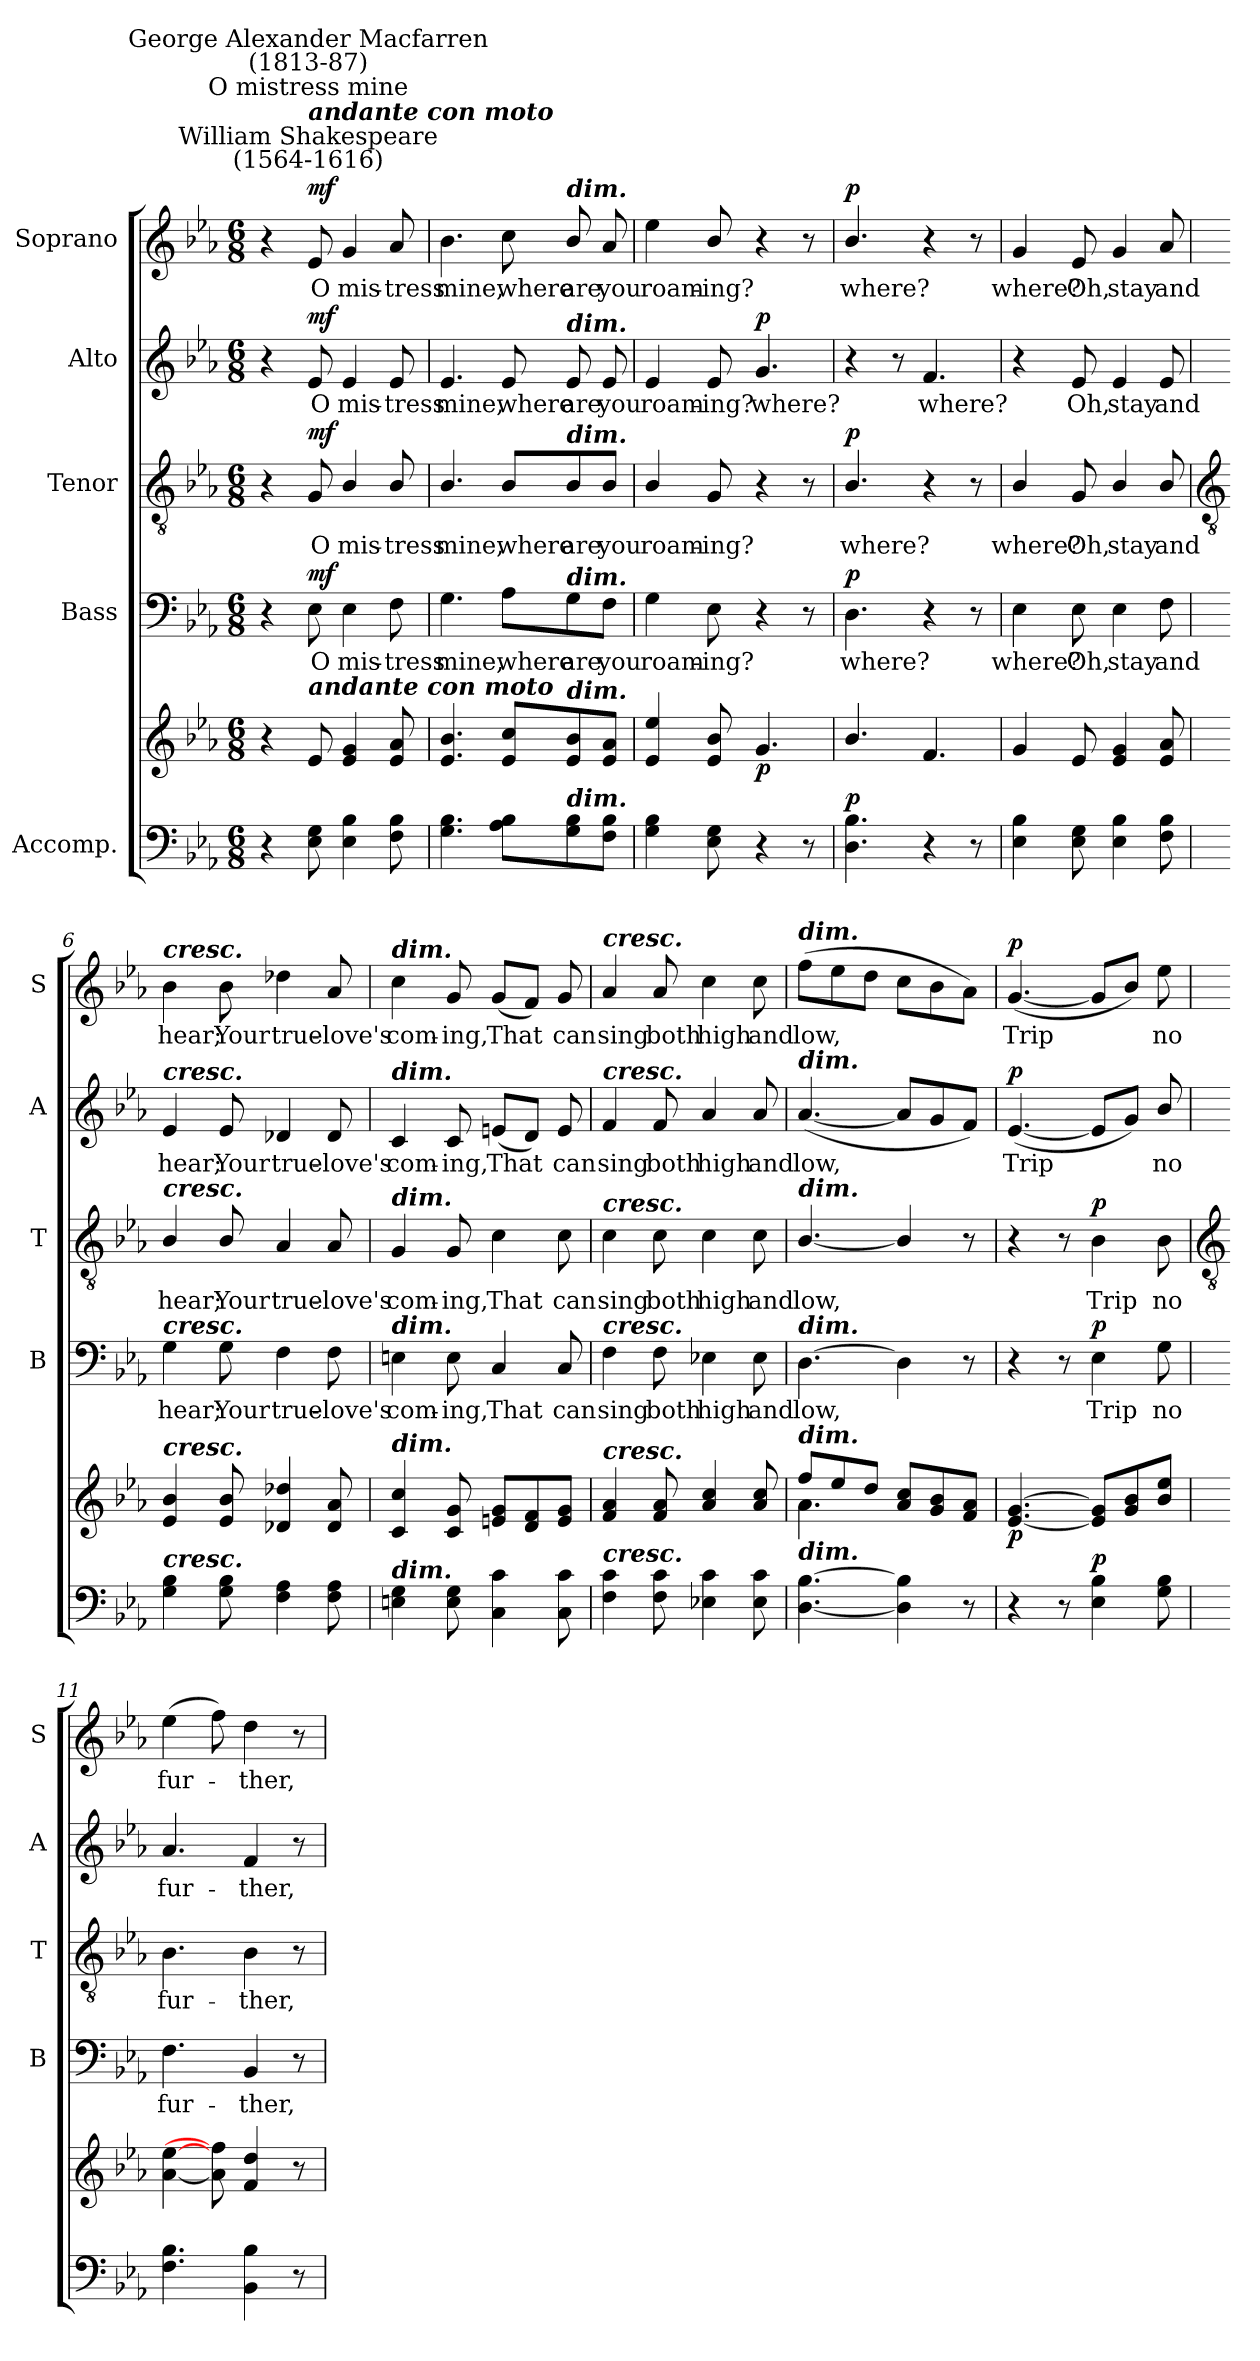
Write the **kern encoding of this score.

**kern	**kern	**dynam	**kern	**text	**dynam	**kern	**text	**dynam	**kern	**text	**dynam	**kern	**text	**dynam
*part5	*part5	*part5	*part4	*part4	*part4	*part3	*part3	*part3	*part2	*part2	*part2	*part1	*part1	*part1
*staff6	*staff5	*staff5/6	*staff4	*staff4	*staff4	*staff3	*staff3	*staff3	*staff2	*staff2	*staff2	*staff1	*staff1	*staff1
*I"Accomp.	*	*	*I"Bass	*	*	*I"Tenor	*	*	*I"Alto	*	*	*I"Soprano	*	*
*	*	*	*I'B	*	*	*I'T	*	*	*I'A	*	*	*I'S	*	*
*clefF4	*clefG2	*	*clefF4	*	*	*clefGv2	*	*	*clefG2	*	*	*clefG2	*	*
*k[b-e-a-]	*k[b-e-a-]	*	*k[b-e-a-]	*	*	*k[b-e-a-]	*	*	*k[b-e-a-]	*	*	*k[b-e-a-]	*	*
*E-:	*E-:	*	*E-:	*	*	*E-:	*	*	*E-:	*	*	*E-:	*	*
*M6/8	*M6/8	*	*M6/8	*	*	*M6/8	*	*	*M6/8	*	*	*M6/8	*	*
=1	=1	=1	=1	=1	=1	=1	=1	=1	=1	=1	=1	=1	=1	=1
4r	4r	.	4r	.	.	4r	.	.	4r	.	.	4r	.	.
*	*MM50	*	*	*	*	*	*	*	*	*	*	*MM50	*	*
!	!	!	!	!	!	!	!	!	!	!	!	!LO:TX:a:cj:t=William Shakespeare\n(1564-1616)	!	!
!	!	!	!	!	!	!	!	!	!	!	!	!LO:TX:a:Bi:t=andante con moto	!	!
!	!	!	!	!	!	!	!	!	!	!	!	!LO:TX:a:cj:t=O mistress mine	!	!
!	!	!	!	!	!	!	!	!	!	!	!	!LO:TX:a:cj:t=George Alexander Macfarren\n(1813-87)	!	!
!	!LO:TX:a:Bi:t=andante con moto	!	!	!	!	!	!	!	!	!	!	!	!	!
!	!	!LO:DY:b=2	!	!LO:LY:b	!	!	!LO:LY:b	!	!	!LO:LY:b	!	!	!LO:LY:b	!
!	!	!LO:DY:n=1:b	!	!	!LO:DY:b	!	!	!LO:DY:b	!	!	!LO:DY:b	!	!	!LO:DY:b
8E- 8G	8e-	mf mf	8E-	O	mf	8G	O	mf	8e-	O	mf	8e-	O	mf
!	!	!	!	!LO:LY:b	!	!	!LO:LY:b	!	!	!LO:LY:b	!	!	!LO:LY:b	!
4E- 4B-	4e- 4g	.	4E-	mis-	.	4B-/	mis-	.	4e-	mis-	.	4g	mis-	.
!	!	!	!	!LO:LY:b	!	!	!LO:LY:b	!	!	!LO:LY:b	!	!	!LO:LY:b	!
8F 8B-	8e- 8a-	.	8F	-tress	.	8B-/	-tress	.	8e-	-tress	.	8a-	-tress	.
=2	=2	=2	=2	=2	=2	=2	=2	=2	=2	=2	=2	=2	=2	=2
!	!	!	!	!LO:LY:b	!	!	!LO:LY:b	!	!	!LO:LY:b	!	!	!LO:LY:b	!
4.G 4.B-	4.e- 4.b-	.	4.G	mine,	.	4.B-/	mine,	.	4.e-	mine,	.	4.b-	mine,	.
!	!	!	!	!LO:LY:b	!	!	!LO:LY:b	!	!	!LO:LY:b	!	!	!LO:LY:b	!
8A- 8B-L	8e- 8ccL	.	8A-\L	where	.	8B-/L	where	.	8e-	where	.	8cc	where	.
!	!	!	!	!	!	!	!	!	!	!	!	!LO:TX:a:Bi:t=dim.	!	!
!	!	!	!	!	!	!	!	!	!LO:TX:a:Bi:t=dim.	!	!	!	!	!
!	!	!	!	!	!	!LO:TX:a:Bi:t=dim.	!	!	!	!	!	!	!	!
!	!	!	!LO:TX:a:Bi:t=dim.	!	!	!	!	!	!	!	!	!	!	!
!	!LO:TX:a:Bi:t=dim.	!	!	!	!	!	!	!	!	!	!	!	!	!
!LO:TX:a:Bi:t=dim.	!	!	!	!	!	!	!	!	!	!	!	!	!	!
!	!	!	!	!LO:LY:b	!	!	!LO:LY:b	!	!	!LO:LY:b	!	!	!LO:LY:b	!
8G 8B-	8e-/ 8b-/	.	8G\	are	.	8B-/	are	.	8e-	are	.	8b-/	are	.
!	!	!	!	!LO:LY:b	!	!	!LO:LY:b	!	!	!LO:LY:b	!	!	!LO:LY:b	!
8F 8B-J	8e- 8a-J	.	8F\J	you	.	8B-/J	you	.	8e-	you	.	8a-	you	.
=3	=3	=3	=3	=3	=3	=3	=3	=3	=3	=3	=3	=3	=3	=3
!	!	!	!	!LO:LY:b	!	!	!LO:LY:b	!	!	!LO:LY:b	!	!	!LO:LY:b	!
4G 4B-	4e- 4ee-	.	4G	roam-	.	4B-/	roam-	.	4e-	roam-	.	4ee-	roam-	.
!	!	!	!	!LO:LY:b	!	!	!LO:LY:b	!	!	!LO:LY:b	!	!	!LO:LY:b	!
8E- 8G	8e-/ 8b-/	.	8E-	-ing?	.	8G	-ing?	.	8e-	-ing?	.	8b-/	-ing?	.
!	!	!LO:DY:b	!	!	!	!	!	!	!	!LO:LY:b	!LO:DY:b	!	!	!
4r	4.g	p	4r	.	.	4r	.	.	4.g	where?	p	4r	.	.
8r	.	.	8r	.	.	8r	.	.	.	.	.	8r	.	.
=4	=4	=4	=4	=4	=4	=4	=4	=4	=4	=4	=4	=4	=4	=4
!	!	!LO:DY:a=2	!	!LO:LY:b	!LO:DY:b	!	!LO:LY:b	!LO:DY:b	!	!	!	!	!LO:LY:b	!LO:DY:b
4.D 4.B-	4.b-/	p	4.D	where?	p	4.B-/	where?	p	4r	.	.	4.b-/	where?	p
.	.	.	.	.	.	.	.	.	8r	.	.	.	.	.
!	!	!	!	!	!	!	!	!	!	!LO:LY:b	!	!	!	!
4r	4.f	.	4r	.	.	4r	.	.	4.f	where?	.	4r	.	.
8r	.	.	8r	.	.	8r	.	.	.	.	.	8r	.	.
=5	=5	=5	=5	=5	=5	=5	=5	=5	=5	=5	=5	=5	=5	=5
!	!	!	!	!LO:LY:b	!	!	!LO:LY:b	!	!	!	!	!	!LO:LY:b	!
4E- 4B-	4g	.	4E-	where?	.	4B-/	where?	.	4r	.	.	4g	where?	.
!	!	!	!	!LO:LY:b	!	!	!LO:LY:b	!	!	!LO:LY:b	!	!	!LO:LY:b	!
8E- 8G	8e-	.	8E-	Oh,	.	8G	Oh,	.	8e-	Oh,	.	8e-	Oh,	.
!	!	!	!	!LO:LY:b	!	!	!LO:LY:b	!	!	!LO:LY:b	!	!	!LO:LY:b	!
4E- 4B-	4e- 4g	.	4E-	stay	.	4B-/	stay	.	4e-	stay	.	4g	stay	.
!	!	!	!	!LO:LY:b	!	!	!LO:LY:b	!	!	!LO:LY:b	!	!	!LO:LY:b	!
8F 8B-	8e- 8a-	.	8F	and	.	8B-/	and	.	8e-	and	.	8a-	and	.
!!LO:LB:g=z
=6	=6	=6	=6	=6	=6	=6	=6	=6	=6	=6	=6	=6	=6	=6
*	*	*	*	*	*	*clefGv2	*	*	*	*	*	*	*	*
*	*^	*	*	*	*	*	*	*	*	*	*	*	*	*
!	!	!	!	!	!	!	!	!	!	!	!	!	!LO:TX:a:Bi:t=cresc.	!	!
!	!	!	!	!	!	!	!	!	!	!LO:TX:a:Bi:t=cresc.	!	!	!	!	!
!	!	!	!	!	!	!	!LO:TX:a:Bi:t=cresc.	!	!	!	!	!	!	!	!
!	!	!	!	!LO:TX:a:Bi:t=cresc.	!	!	!	!	!	!	!	!	!	!	!
!	!LO:TX:a:Bi:t=cresc.	!	!	!	!	!	!	!	!	!	!	!	!	!	!
!LO:TX:a:Bi:t=cresc.	!	!	!	!	!	!	!	!	!	!	!	!	!	!	!
!	!	!	!	!	!LO:LY:b	!	!	!LO:LY:b	!	!	!LO:LY:b	!	!	!LO:LY:b	!
4G 4B-	4e- 4b-	2.ryy	.	4G	hear;	.	4B-/	hear;	.	4e-	hear;	.	4b-	hear;	.
!	!	!	!	!	!LO:LY:b	!	!	!LO:LY:b	!	!	!LO:LY:b	!	!	!LO:LY:b	!
8G 8B-	8e- 8b-	.	.	8G	Your	.	8B-/	Your	.	8e-	Your	.	8b-	Your	.
!	!	!	!	!	!LO:LY:b	!	!	!LO:LY:b	!	!	!LO:LY:b	!	!	!LO:LY:b	!
4F 4A-	4d-X 4dd-X	.	.	4F	true-	.	4A-	true-	.	4d-X	true-	.	4dd-X	true-	.
!	!	!	!	!	!LO:LY:b	!	!	!LO:LY:b	!	!	!LO:LY:b	!	!	!LO:LY:b	!
8F 8A-	8d- 8a-	.	.	8F	-love's	.	8A-	-love's	.	8d-	-love's	.	8a-	-love's	.
=7	=7	=7	=7	=7	=7	=7	=7	=7	=7	=7	=7	=7	=7	=7	=7
!	!	!	!	!	!	!	!	!	!	!	!	!	!LO:TX:a:Bi:t=dim.	!	!
!	!	!	!	!	!	!	!	!	!	!LO:TX:a:Bi:t=dim.	!	!	!	!	!
!	!	!	!	!	!	!	!LO:TX:a:Bi:t=dim.	!	!	!	!	!	!	!	!
!	!	!	!	!LO:TX:a:Bi:t=dim.	!	!	!	!	!	!	!	!	!	!	!
!	!LO:TX:a:Bi:t=dim.	!	!	!	!	!	!	!	!	!	!	!	!	!	!
!LO:TX:a:Bi:t=dim.	!	!	!	!	!	!	!	!	!	!	!	!	!	!	!
!	!	!	!	!	!LO:LY:b	!	!	!LO:LY:b	!	!	!LO:LY:b	!	!	!LO:LY:b	!
4En 4G	4c 4cc	2.ryy	.	4En	com-	.	4G	com-	.	4c	com-	.	4cc	com-	.
!	!	!	!	!	!LO:LY:b	!	!	!LO:LY:b	!	!	!LO:LY:b	!	!	!LO:LY:b	!
8E 8G	8c 8g	.	.	8E	-ing,	.	8G	-ing,	.	8c	-ing,	.	8g	-ing,	.
!	!	!	!	!	!LO:LY:b	!	!	!LO:LY:b	!	!	!LO:LY:b	!	!	!LO:LY:b	!
4C 4c	8en 8gL	.	.	4C	That	.	4c	That	.	(<8enL	That	.	(<8gL	That	.
.	8d 8f	.	.	.	.	.	.	.	.	8dJ)	.	.	8fJ)	.	.
!	!	!	!	!	!LO:LY:b	!	!	!LO:LY:b	!	!	!LO:LY:b	!	!	!LO:LY:b	!
8C 8c	8e 8gJ	.	.	8C	can	.	8c	can	.	8e	can	.	8g	can	.
=8	=8	=8	=8	=8	=8	=8	=8	=8	=8	=8	=8	=8	=8	=8	=8
!	!	!	!	!	!	!	!	!	!	!	!	!	!LO:TX:a:Bi:t=cresc.	!	!
!	!	!	!	!	!	!	!	!	!	!LO:TX:a:Bi:t=cresc.	!	!	!	!	!
!	!	!	!	!	!	!	!LO:TX:a:Bi:t=cresc.	!	!	!	!	!	!	!	!
!	!	!	!	!LO:TX:a:Bi:t=cresc.	!	!	!	!	!	!	!	!	!	!	!
!	!LO:TX:a:Bi:t=cresc.	!	!	!	!	!	!	!	!	!	!	!	!	!	!
!LO:TX:a:Bi:t=cresc.	!	!	!	!	!	!	!	!	!	!	!	!	!	!	!
!	!	!	!	!	!LO:LY:b	!	!	!LO:LY:b	!	!	!LO:LY:b	!	!	!LO:LY:b	!
4F 4c	4f 4a-	2.ryy	.	4F	sing	.	4c	sing	.	4f	sing	.	4a-	sing	.
!	!	!	!	!	!LO:LY:b	!	!	!LO:LY:b	!	!	!LO:LY:b	!	!	!LO:LY:b	!
8F 8c	8f 8a-	.	.	8F	both	.	8c	both	.	8f	both	.	8a-	both	.
!	!	!	!	!	!LO:LY:b	!	!	!LO:LY:b	!	!	!LO:LY:b	!	!	!LO:LY:b	!
4E-X 4c	4a- 4cc	.	.	4E-X	high	.	4c	high	.	4a-	high	.	4cc	high	.
!	!	!	!	!	!LO:LY:b	!	!	!LO:LY:b	!	!	!LO:LY:b	!	!	!LO:LY:b	!
8E- 8c	8a- 8cc	.	.	8E-	and	.	8c	and	.	8a-	and	.	8cc	and	.
=9	=9	=9	=9	=9	=9	=9	=9	=9	=9	=9	=9	=9	=9	=9	=9
!	!	!	!	!	!	!	!	!	!	!	!	!	!LO:TX:a:Bi:t=dim.	!	!
!	!	!	!	!	!	!	!	!	!	!LO:TX:a:Bi:t=dim.	!	!	!	!	!
!	!	!	!	!	!	!	!LO:TX:a:Bi:t=dim.	!	!	!	!	!	!	!	!
!	!	!	!	!LO:TX:a:Bi:t=dim.	!	!	!	!	!	!	!	!	!	!	!
!	!LO:TX:a:Bi:t=dim.	!	!	!	!	!	!	!	!	!	!	!	!	!	!
!LO:TX:a:Bi:t=dim.	!	!	!	!	!	!	!	!	!	!	!	!	!	!	!
!	!	!	!	!	!LO:LY:b	!	!	!LO:LY:b	!	!	!LO:LY:b	!	!	!LO:LY:b	!
[4.D [4.B-	8ff/L	4.a-\	.	[4.D	low,	.	[4.B-/	low,	.	(<[4.a-	low,	.	(>8ffL	low,	.
.	8ee-/	.	.	.	.	.	.	.	.	.	.	.	8ee-	.	.
.	8dd/J	.	.	.	.	.	.	.	.	.	.	.	8ddJ	.	.
4D] 4B-]	8a- 8ccL	4.ryy	.	4D]	.	.	4B-/]	.	.	8a-L]	.	.	8ccL	.	.
.	8g 8b-	.	.	.	.	.	.	.	.	8g	.	.	8b-	.	.
8r	8f 8a-J	.	.	8r	.	.	8r	.	.	8fJ)	.	.	8a-J)	.	.
*	*v	*v	*	*	*	*	*	*	*	*	*	*	*	*	*
=10	=10	=10	=10	=10	=10	=10	=10	=10	=10	=10	=10	=10	=10	=10
!	!	!LO:DY:b	!	!	!	!	!	!	!	!LO:LY:b	!LO:DY:b	!	!LO:LY:b	!LO:DY:b
4r	[4.e- [4.g	p	4r	.	.	4r	.	.	(<[4.e-	Trip	p	(<[4.g	Trip	p
8r	.	.	8r	.	.	8r	.	.	.	.	.	.	.	.
!	!	!LO:DY:a=2	!	!LO:LY:b	!LO:DY:b	!	!LO:LY:b	!LO:DY:b	!	!	!	!	!	!
4E- 4B-	8e-] 8g]L	p	4E-	Trip	p	4B-	Trip	p	8e-L]	.	.	8gL]	.	.
.	8g 8b-	.	.	.	.	.	.	.	8gJ)	.	.	8b-J)	.	.
!	!	!	!	!LO:LY:b	!	!	!LO:LY:b	!	!	!LO:LY:b	!	!	!LO:LY:b	!
8G 8B-	8b- 8ee-J	.	8G	no	.	8B-	no	.	8b-/	no	.	8ee-	no	.
!!LO:LB:g=z
=11	=11	=11	=11	=11	=11	=11	=11	=11	=11	=11	=11	=11	=11	=11
*	*	*	*	*	*	*clefGv2	*	*	*	*	*	*	*	*
!	!	!	!	!LO:LY:b	!	!	!LO:LY:b	!	!	!LO:LY:b	!	!	!LO:LY:b	!
4.F 4.B-	[4a- [4ee-	.	4.F	fur-	.	4.B-	fur-	.	4.a-	fur-	.	(>4ee-	fur-	.
.	8a-] 8ff]	.	.	.	.	.	.	.	.	.	.	8ff)	.	.
!	!	!	!	!LO:LY:b	!	!	!LO:LY:b	!	!	!LO:LY:b	!	!	!LO:LY:b	!
4BB- 4B-	4f 4dd	.	4BB-	-ther,	.	4B-	-ther,	.	4f	-ther,	.	4dd	ther,	.
8r	8r	.	8r	.	.	8r	.	.	8r	.	.	8r	.	.
=	=	=	=	=	=	=	=	=	=	=	=	=	=	=
*-	*-	*-	*-	*-	*-	*-	*-	*-	*-	*-	*-	*-	*-	*-
